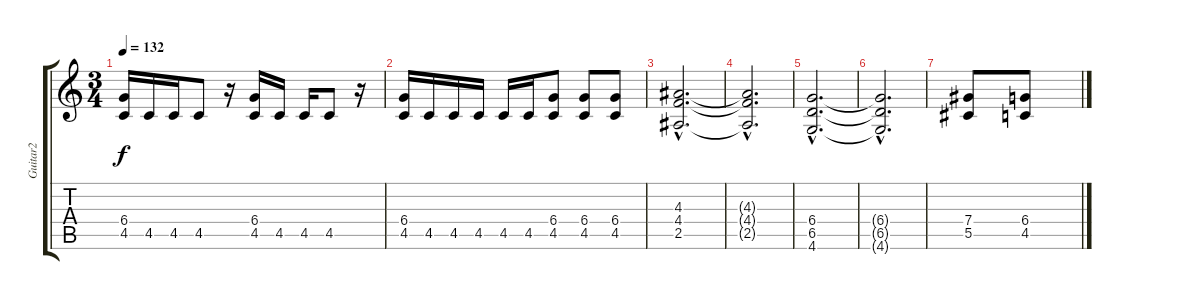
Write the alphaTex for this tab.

\track ("Guitar2" "Guitar2") {instrument overdrivenguitar}
\staff {score tabs}
\tuning (Eb4 Bb3 Gb3 Db3 Ab2 Eb2) {hide}
\ts (3 4)
\tempo 132
\clef g2
\ks c
(6.4 4.5).16{dy f} 4.5.16 4.5.16 4.5.8 r.16 (6.4 4.5).16 4.5.16 4.5.16 4.5.8 r.16 |
(6.4 4.5).16 4.5.16 4.5.16 4.5.16 4.5.16 4.5.16 (6.4 4.5).8 (6.4 4.5).8 (6.4 4.5).8 |
(4.3{hac} 4.4{hac} 2.5{hac}).2{d} |
(4.3{hac t} 4.4{hac t} 2.5{hac t}).2{d} |
(6.4{hac} 6.5{hac} 4.6{hac}).2{d} |
(6.4{hac t} 6.5{hac t} 4.6{hac t}).2{d} |
(7.4 5.5).8 (6.4 4.5).8
